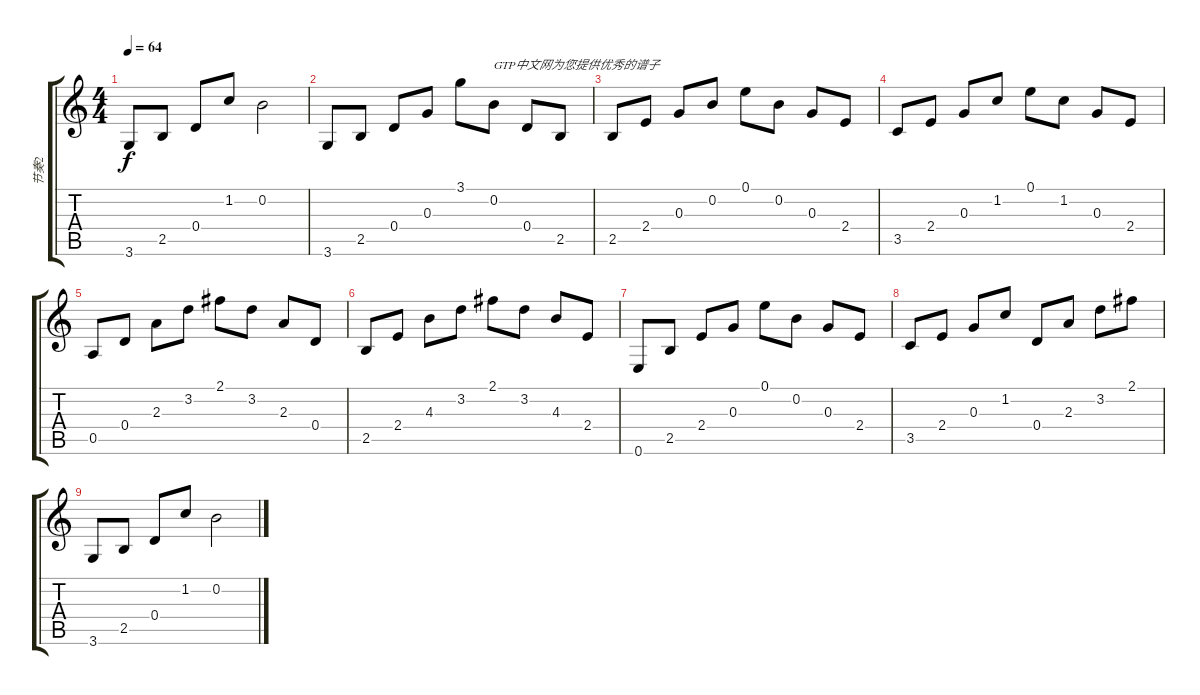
\track ("节奏2" "节奏2") {instrument acousticguitarsteel}
\staff {score tabs}
\tuning (E4 B3 G3 D3 A2 E2) {hide}
\ts (4 4)
\tempo 64
\clef g2
\ks c
3.6.8{dy f} 2.5.8 0.4.8 1.2.8 0.2.2 |
3.6.8 2.5.8 0.4.8 0.3.8 3.1.8 0.2.8{txt "GTP中文网为您提供优秀的谱子"} 0.4.8 2.5.8 |
2.5.8 2.4.8 0.3.8 0.2.8 0.1.8 0.2.8 0.3.8 2.4.8 |
3.5.8 2.4.8 0.3.8 1.2.8 0.1.8 1.2.8 0.3.8 2.4.8 |
0.5.8 0.4.8 2.3.8 3.2.8 2.1.8 3.2.8 2.3.8 0.4.8 |
2.5.8 2.4.8 4.3.8 3.2.8 2.1.8 3.2.8 4.3.8 2.4.8 |
0.6.8 2.5.8 2.4.8 0.3.8 0.1.8 0.2.8 0.3.8 2.4.8 |
3.5.8 2.4.8 0.3.8 1.2.8 0.4.8 2.3.8 3.2.8 2.1.8 |
3.6.8 2.5.8 0.4.8 1.2.8 0.2.2
